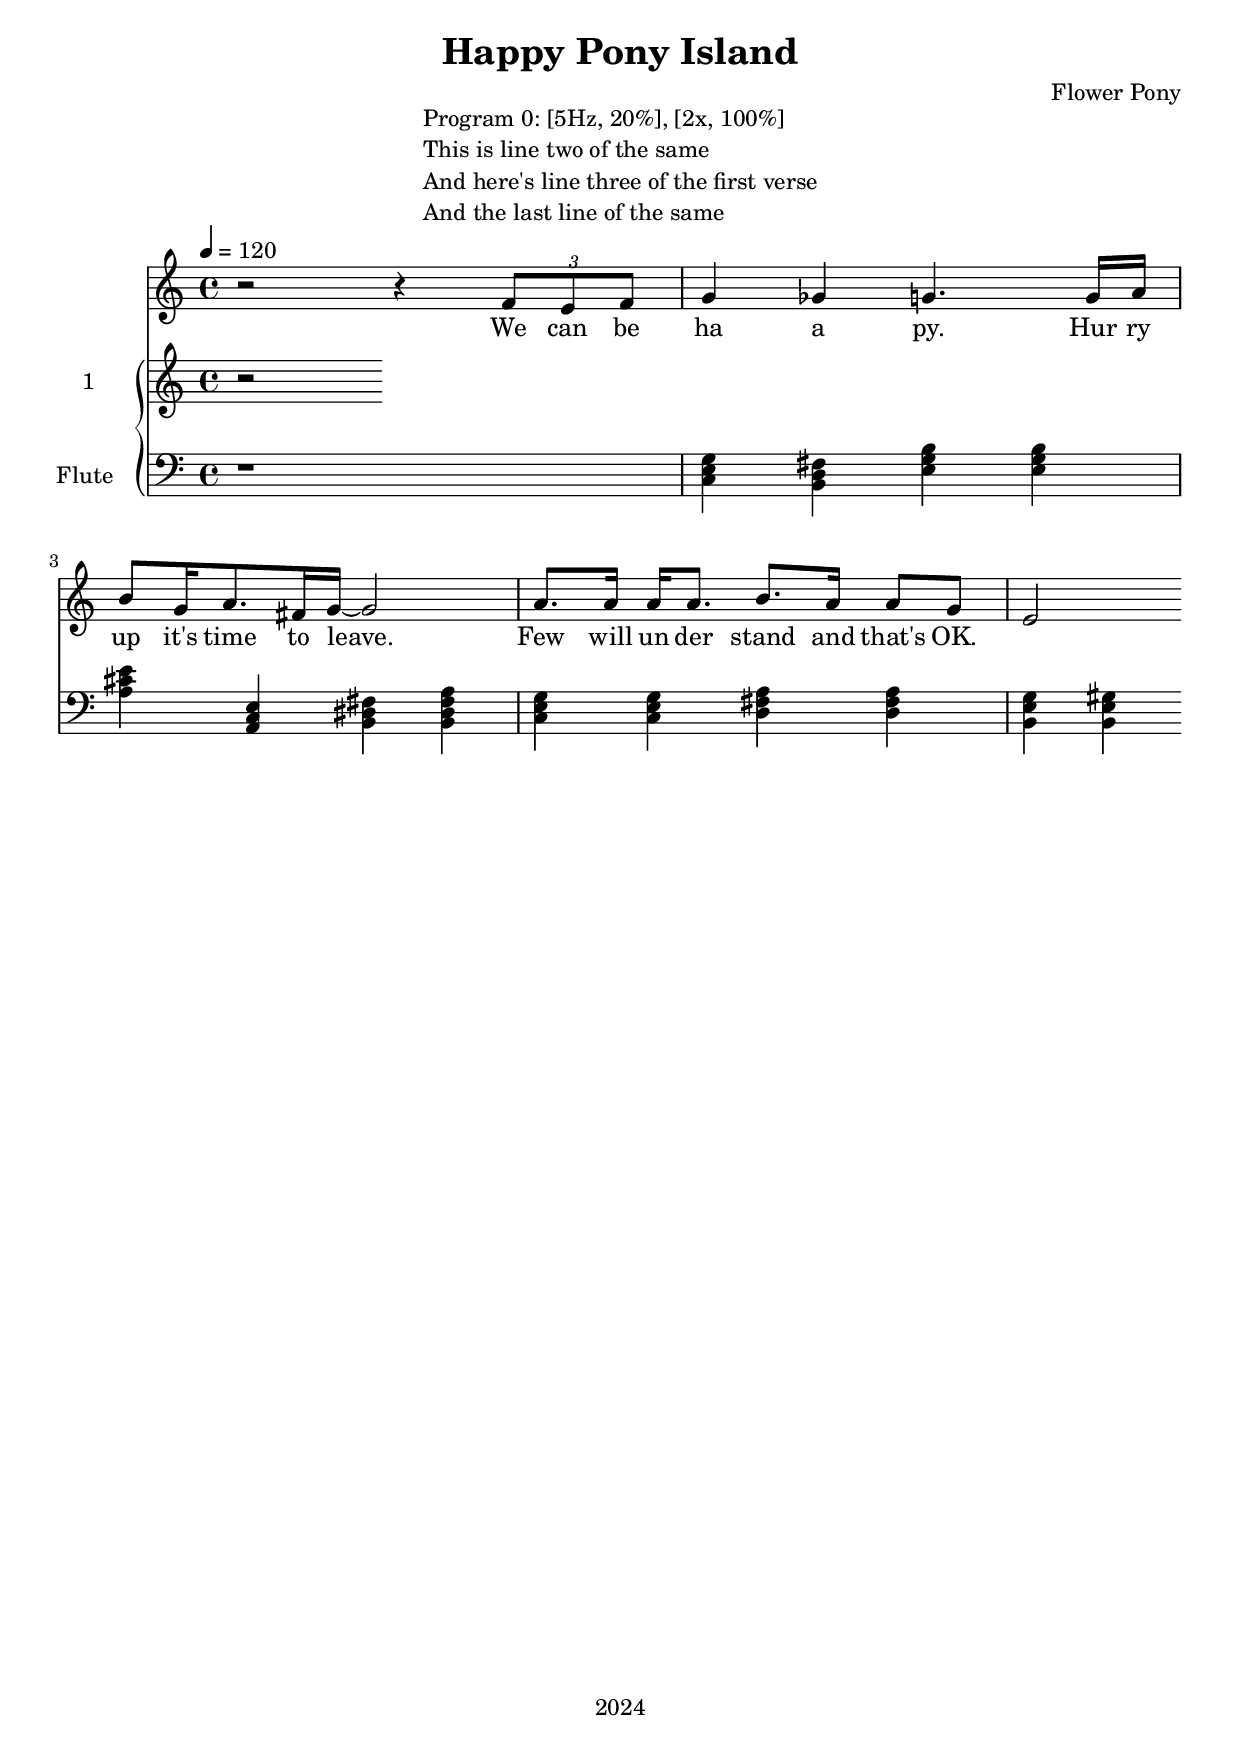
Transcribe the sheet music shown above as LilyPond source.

\version "2.21.0"

\header {
 date = "2024"
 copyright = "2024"
 title = "Happy Pony Island"
 composer = "Flower Pony"
}


\book {

\markup {
  \fill-line {
    ""
    {
      \column {
        \left-align {
          "Program 0: [5Hz, 20%], [2x, 100%]"
          "This is line two of the same"
          "And here's line three of the first verse"
          "And the last line of the same"
        }
      }
    }
    ""
  }
}

  \score {
  <<
    \new Staff = "singer" <<
      \new Voice = "vocal" { \time 4/4

 % Starting with rests to come in on the fourth count
  r2 r4 
  \tuplet 3/2 { f'8 e'8 f'8 } % Triplet starting on the fourth count
  g'4 ges'4 g'4.
                     g'16 a'16 b'8 g'16 a'8. fis'16 g'16~ g'2

                     a'8. a'16 a'16 a'8. b'8. a'16 a'8 g'8 e'2}
      \addlyrics { 

                    We can be ha a py.
                    Hur ry up it's time to leave.
                    Few will un der stand and that's OK. }
                            
    >>
\new PianoStaff = "piano" <<
      \new Staff = "upper" \with {
  instrumentName = "1"
  shortInstrumentName = "1"
}
{
        \set Staff.midiInstrument = "glockenspiel"
        \tempo 4 = 120 % This sets the quarter note (crotchet) to 120 BPM

       \clef treble 
        \time 4/4 


                                        { r }
      }
      \new Staff = "lower" 
\with {
  instrumentName = "Flute "
  shortInstrumentName = ""
} { 
        \set Staff.midiInstrument = "flute"
        \tempo 4 = 120 % This sets the quarter note (crotchet) to 120 BPM

        \clef bass 
        \time 4/4 
       { r1 <c e g>4 <b, d fis> <e g b> <e g b> <a cis' e'> <a, c e> <b, dis fis> <b, dis fis a> <c e g> <c e g> <d fis a> <d fis a> <b, e g> <b, e gis>  } 
      }
    >>


  >>
  \layout { }
  \midi { }
  }
}
